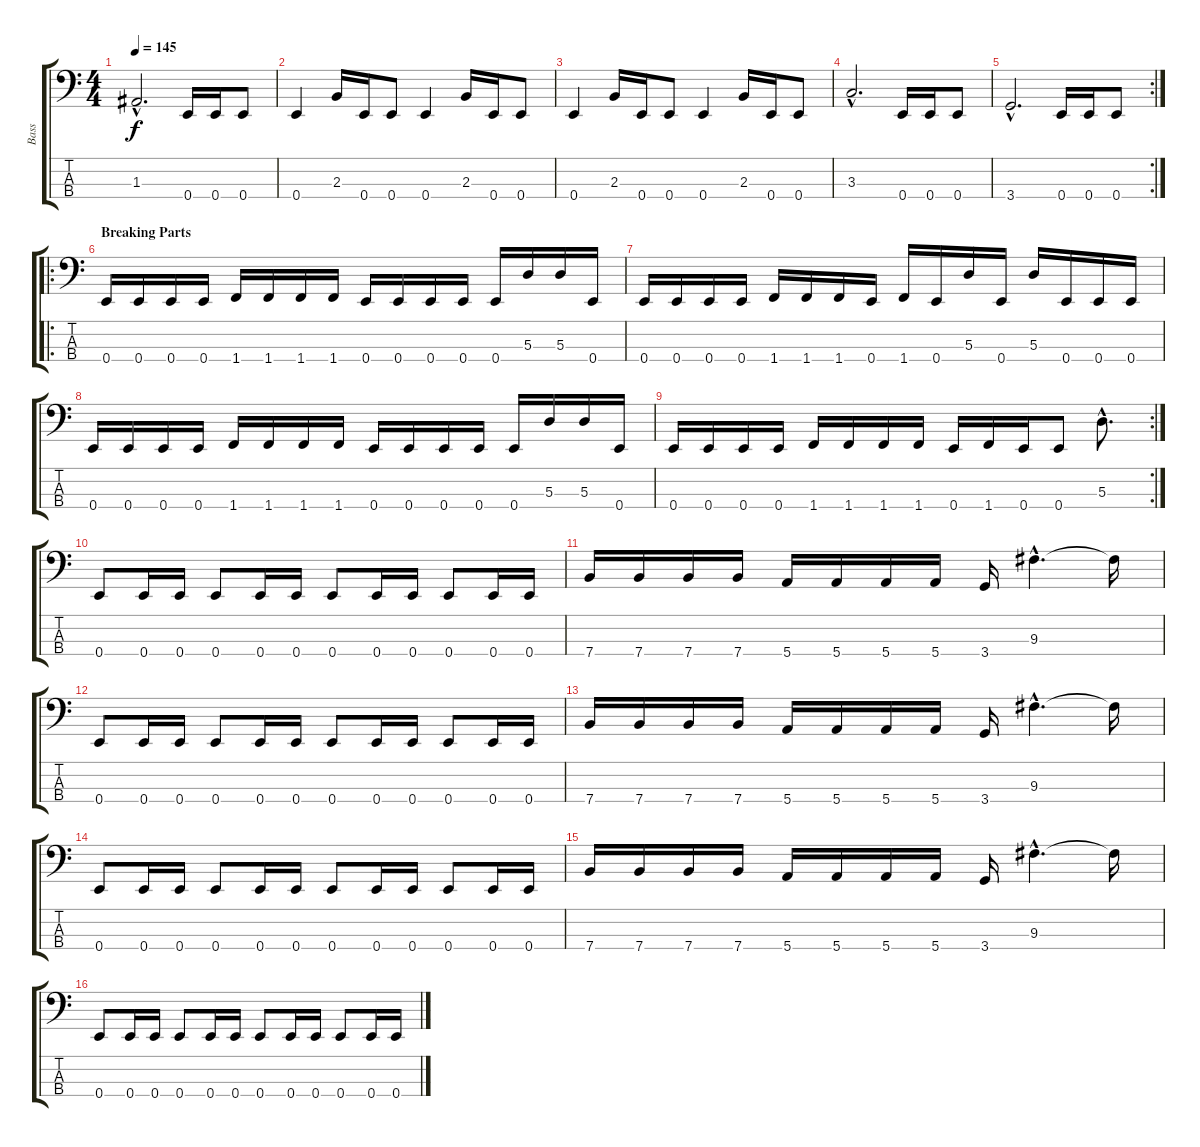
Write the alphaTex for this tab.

\track ("Bass" "Bass") {instrument electricbasspick}
\staff {score tabs}
\tuning (G2 D2 A1 E1) {hide}
\ts (4 4)
\tempo 145
\clef f4
\ks c
1.3{hac}.2{d dy f} 0.4.16 0.4.16 0.4.8 |
0.4.4 2.3.16 0.4.16 0.4.8 0.4.4 2.3.16 0.4.16 0.4.8 |
0.4.4 2.3.16 0.4.16 0.4.8 0.4.4 2.3.16 0.4.16 0.4.8 |
3.3{hac}.2{d} 0.4.16 0.4.16 0.4.8 |
\rc 2
3.4{hac}.2{d} 0.4.16 0.4.16 0.4.8 |
\ro
\section ("" "Breaking Parts")
0.4.16 0.4.16 0.4.16 0.4.16 1.4.16 1.4.16 1.4.16 1.4.16 0.4.16 0.4.16 0.4.16 0.4.16 0.4.16 5.3.16 5.3.16 0.4.16 |
0.4.16 0.4.16 0.4.16 0.4.16 1.4.16 1.4.16 1.4.16 0.4.16 1.4.16 0.4.16 5.3.16 0.4.16 5.3.16 0.4.16 0.4.16 0.4.16 |
0.4.16 0.4.16 0.4.16 0.4.16 1.4.16 1.4.16 1.4.16 1.4.16 0.4.16 0.4.16 0.4.16 0.4.16 0.4.16 5.3.16 5.3.16 0.4.16 |
\rc 2
0.4.16 0.4.16 0.4.16 0.4.16 1.4.16 1.4.16 1.4.16 1.4.16 0.4.16 1.4.16 0.4.16 0.4.8 5.3{hac}.8{d} |
0.4.8 0.4.16 0.4.16 0.4.8 0.4.16 0.4.16 0.4.8 0.4.16 0.4.16 0.4.8 0.4.16 0.4.16 |
7.4.16 7.4.16 7.4.16 7.4.16 5.4.16 5.4.16 5.4.16 5.4.16 3.4.16 9.3{hac}.4{d} 9.3{t}.16 |
0.4.8 0.4.16 0.4.16 0.4.8 0.4.16 0.4.16 0.4.8 0.4.16 0.4.16 0.4.8 0.4.16 0.4.16 |
7.4.16 7.4.16 7.4.16 7.4.16 5.4.16 5.4.16 5.4.16 5.4.16 3.4.16 9.3{hac}.4{d} 9.3{t}.16 |
0.4.8 0.4.16 0.4.16 0.4.8 0.4.16 0.4.16 0.4.8 0.4.16 0.4.16 0.4.8 0.4.16 0.4.16 |
7.4.16 7.4.16 7.4.16 7.4.16 5.4.16 5.4.16 5.4.16 5.4.16 3.4.16 9.3{hac}.4{d} 9.3{t}.16 |
0.4.8 0.4.16 0.4.16 0.4.8 0.4.16 0.4.16 0.4.8 0.4.16 0.4.16 0.4.8 0.4.16 0.4.16
